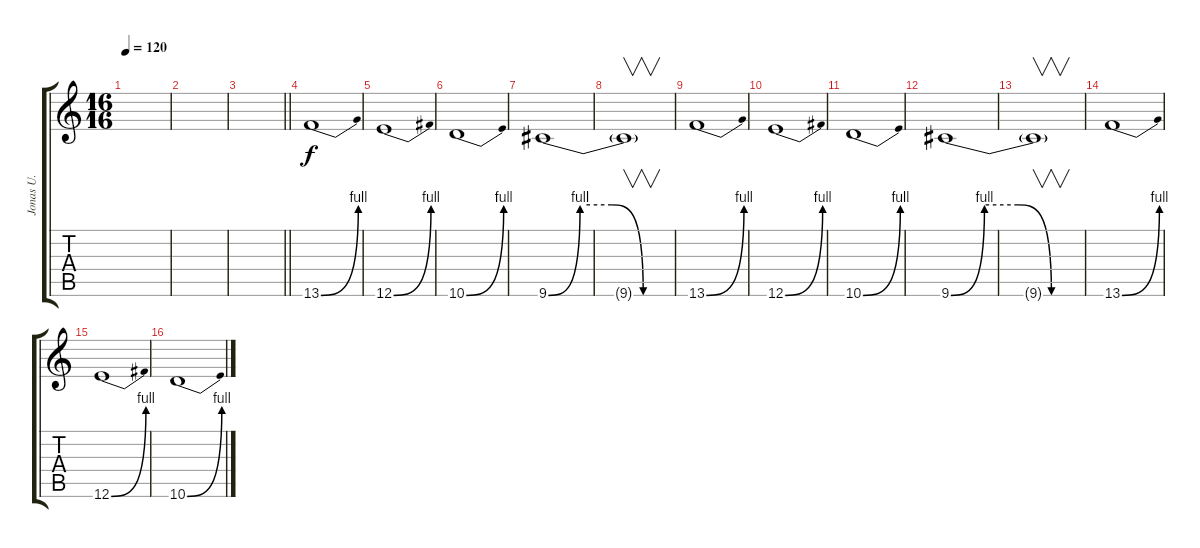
\track ("Jonas U." "Jonas U.") {instrument distortionguitar}
\staff {score tabs}
\tuning (E4 B3 G3 D3 A2 E2) {hide}
\ts (16 16)
\tempo 120
\clef g2
\ks c
|
|
\barLineRight lightlight
|
13.6{be (bend 0 0 60 4)}.1 |
12.6{be (bend 0 0 60 4)}.1 |
10.6{be (bend 0 0 60 4)}.1 |
9.6{be (custom 0 0 15 4 30 4 45 0 60 0)}.1 |
9.6{t}.1{v} |
13.6{be (bend 0 0 60 4)}.1 |
12.6{be (bend 0 0 60 4)}.1 |
10.6{be (bend 0 0 60 4)}.1 |
9.6{be (custom 0 0 15 4 30 4 45 0 60 0)}.1 |
9.6{t}.1{v} |
13.6{be (bend 0 0 60 4)}.1 |
12.6{be (bend 0 0 60 4)}.1 |
10.6{be (bend 0 0 60 4)}.1
